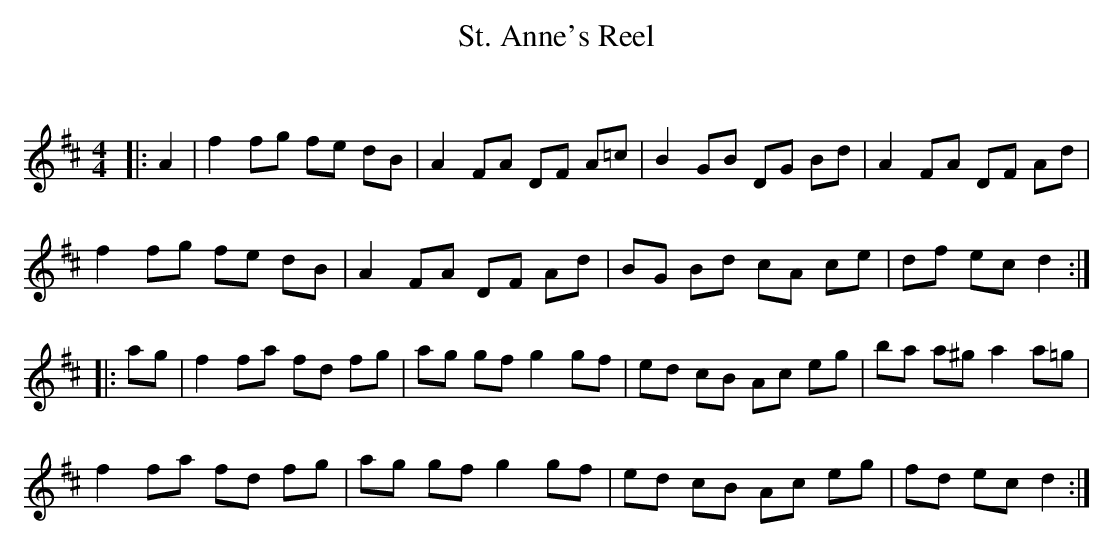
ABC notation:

X:1
T: St. Anne's Reel
C:
Q: 232
K:D
M:4/4
L:1/8
|:A2|f2 fg fe dB|A2 FA DF A=c|B2 GB DG Bd|A2 FA DF Ad|
f2 fg fe dB|A2 FA DF Ad|BG Bd cA ce|df ec d2:|
|:ag|f2 fa fd fg|ag gf g2 gf|ed cB Ac eg|ba a^g a2 a=g|
f2 fa fd fg|ag gf g2 gf|ed cB Ac eg|fd ec d2:|
